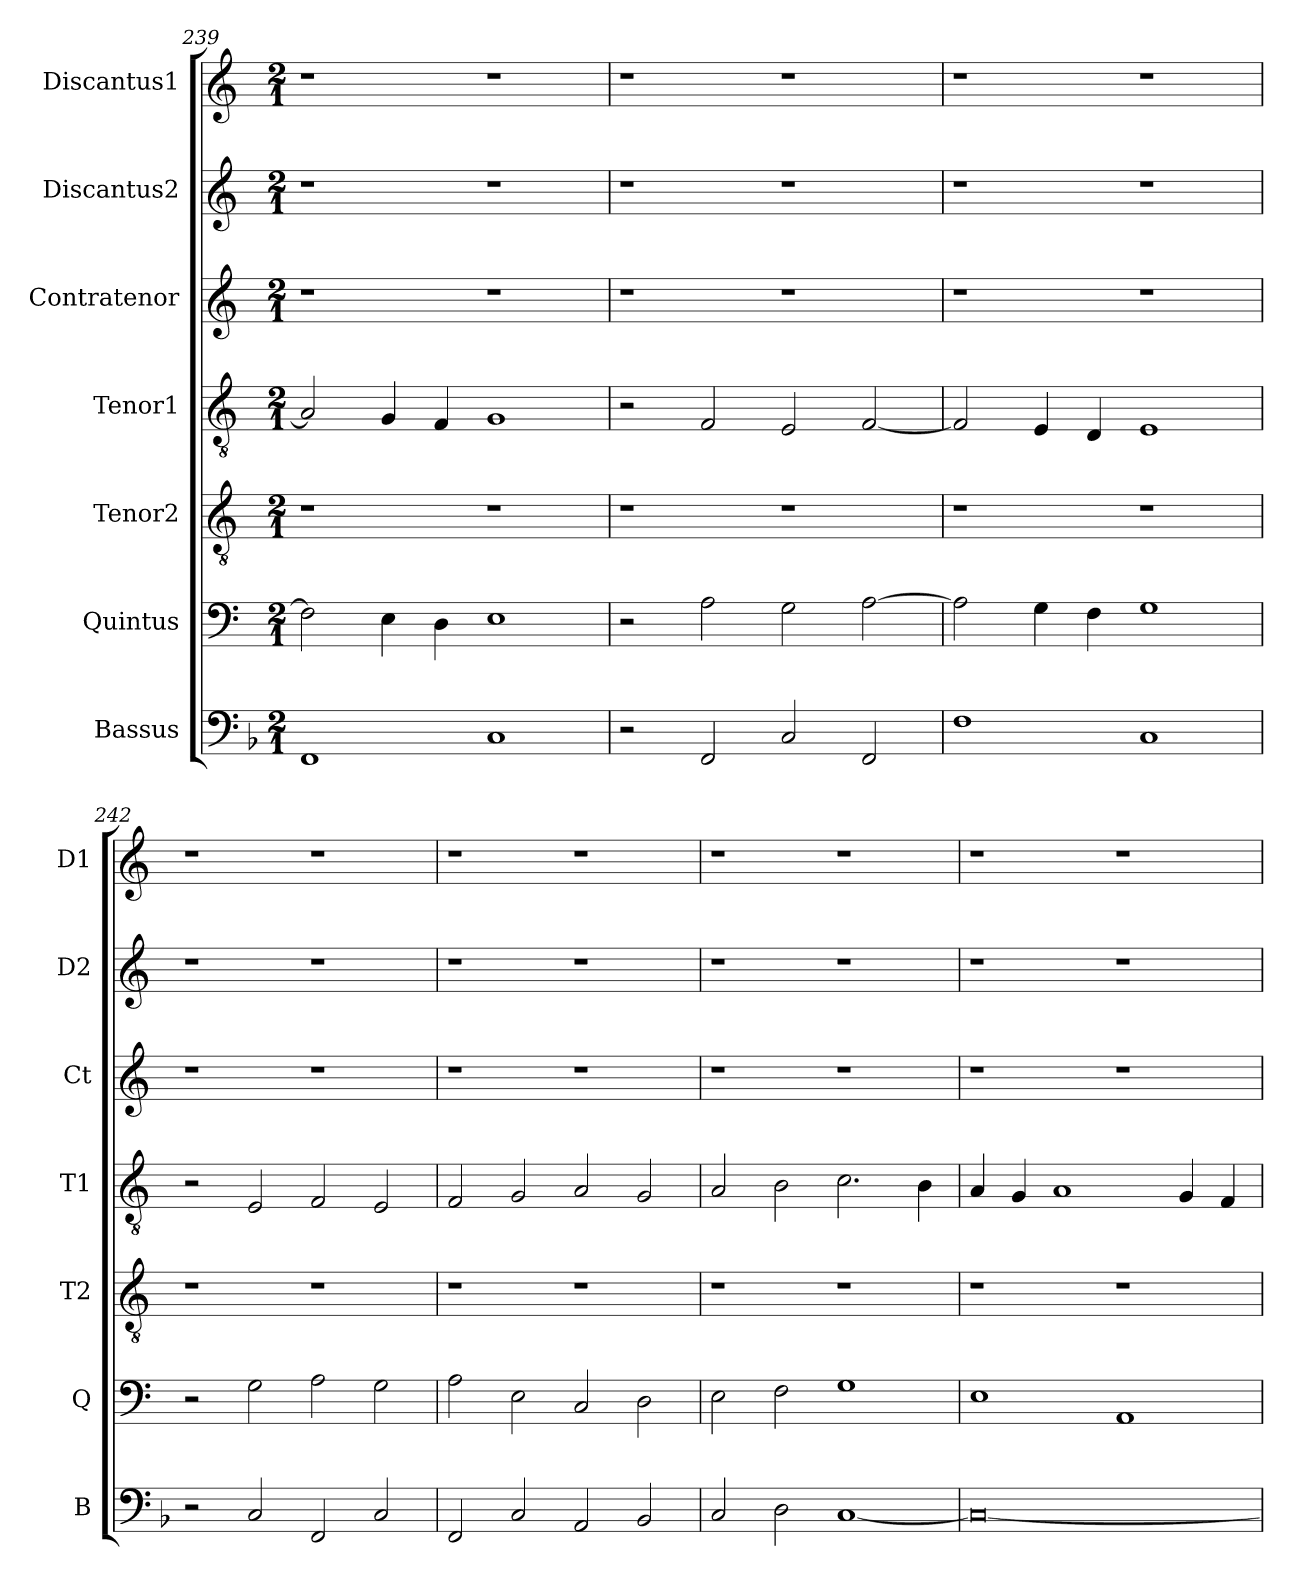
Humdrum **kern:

**kern	**kern	**kern	**kern	**kern	**kern	**kern
*part7	*part6	*part5	*part4	*part3	*part2	*part1
*staff7	*staff6	*staff5	*staff4	*staff3	*staff2	*staff1
*I"Bassus	*I"Quintus	*I"Tenor2	*I"Tenor1	*I"Contratenor	*I"Discantus2	*I"Discantus1
*I'B	*I'Q	*I'T2	*I'T1	*I'Ct	*I'D2	*I'D1
*clefF4	*clefF4	*clefGv2	*clefGv2	*clefG2	*clefG2	*clefG2
*k[b-]	*k[]	*k[]	*k[]	*k[]	*k[]	*k[]
*M2/1	*M2/1	*M2/1	*M2/1	*M2/1	*M2/1	*M2/1
=239	=239	=239	=239	=239	=239	=239
1FF/	2F\]	1r	2A/]	1r	1r	1r
.	4E\	.	4G/	.	.	.
.	4D\	.	4F/	.	.	.
1C/	1E\	1r	1G/	1r	1r	1r
=240	=240	=240	=240	=240	=240	=240
2r	2r	1r	2r	1r	1r	1r
2FF/	2A\	.	2F/	.	.	.
2C/	2G\	1r	2E/	1r	1r	1r
2FF/	[2A\	.	[2F/	.	.	.
=241	=241	=241	=241	=241	=241	=241
1F\	2A\]	1r	2F/]	1r	1r	1r
.	4G\	.	4E/	.	.	.
.	4F\	.	4D/	.	.	.
1C/	1G\	1r	1E/	1r	1r	1r
=242	=242	=242	=242	=242	=242	=242
2r	2r	1r	2r	1r	1r	1r
2C/	2G\	.	2E/	.	.	.
2FF/	2A\	1r	2F/	1r	1r	1r
2C/	2G\	.	2E/	.	.	.
=243	=243	=243	=243	=243	=243	=243
2FF/	2A\	1r	2F/	1r	1r	1r
2C/	2E\	.	2G/	.	.	.
2AA/	2C/	1r	2A/	1r	1r	1r
2BB-/	2D\	.	2G/	.	.	.
=244	=244	=244	=244	=244	=244	=244
2C/	2E\	1r	2A/	1r	1r	1r
2D\	2F\	.	2B\	.	.	.
[1C/	1G\	1r	2.c\	1r	1r	1r
.	.	.	4B\	.	.	.
=245	=245	=245	=245	=245	=245	=245
0C/_	1E\	1r	4A/	1r	1r	1r
.	.	.	4G/	.	.	.
.	.	.	1A/	.	.	.
.	1AA/	1r	.	1r	1r	1r
.	.	.	4G/	.	.	.
.	.	.	4F/	.	.	.
=	=	=	=	=	=	=
*-	*-	*-	*-	*-	*-	*-
